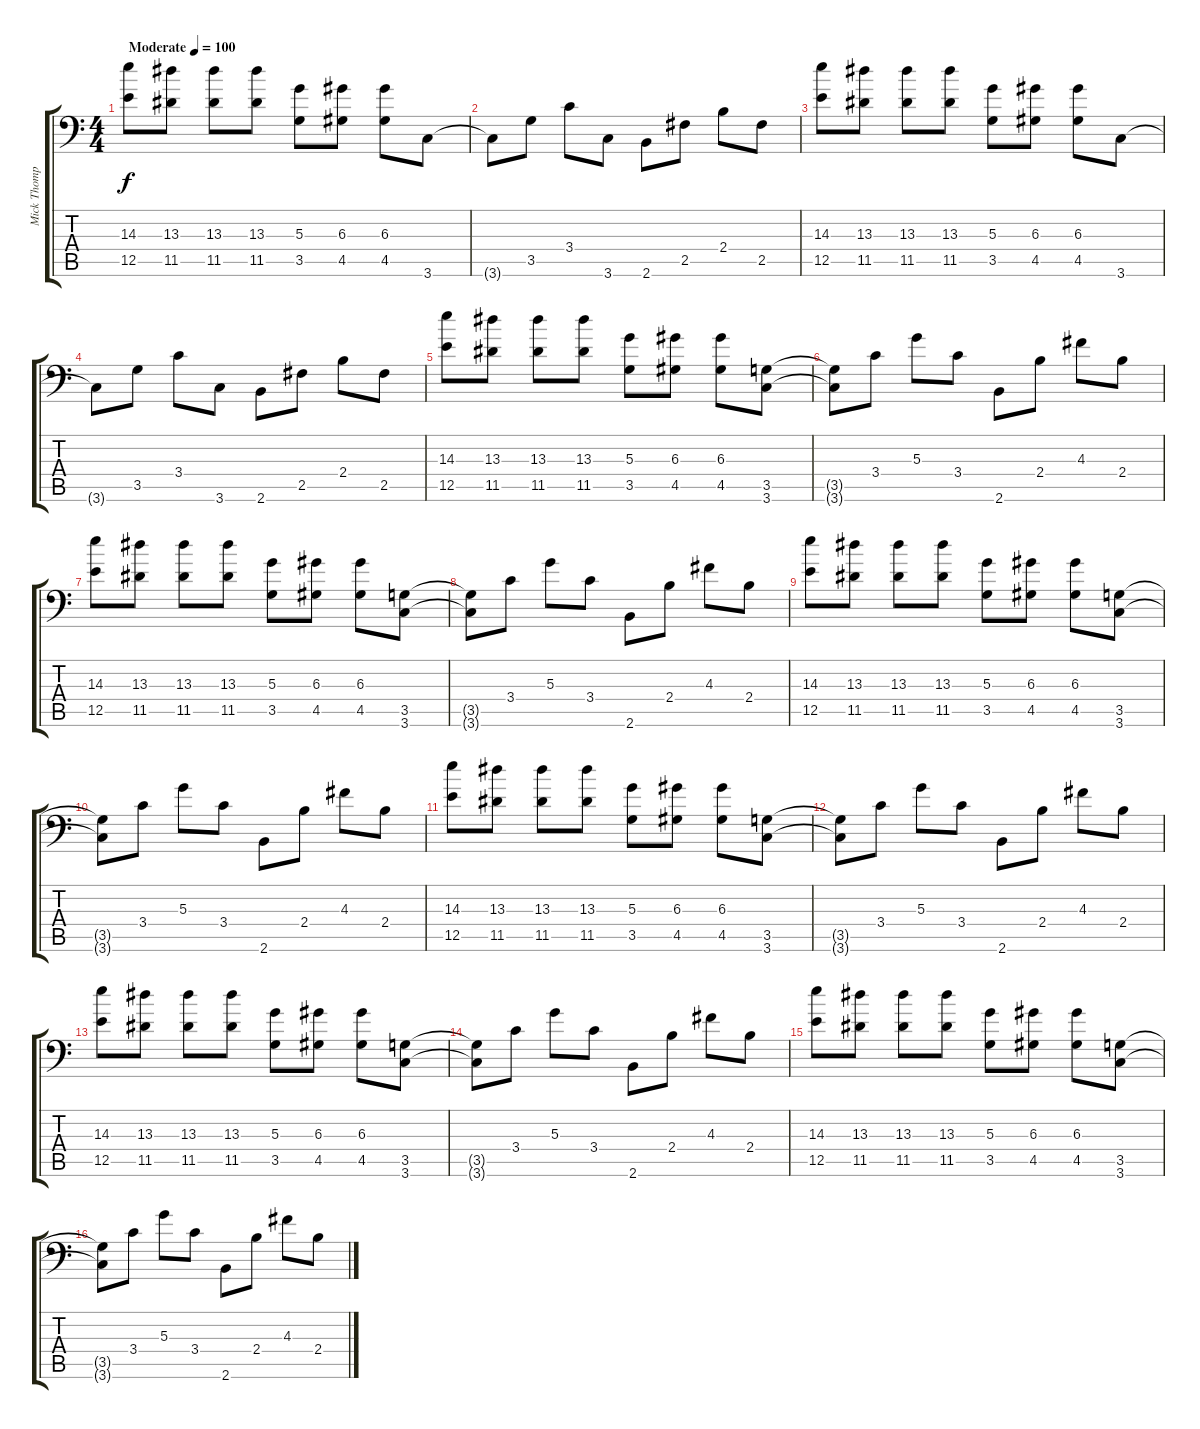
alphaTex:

\track ("Mick Thompson" "Mick Thomp") {instrument distortionguitar}
\staff {score tabs}
\tuning (B3 Gb3 D3 A2 E2 A1) {hide}
\ts (4 4)
\tempo (100 "Moderate")
\clef f4
\ks c
(14.3 12.5).8{dy f instrument distortionguitar} (13.3 11.5).8 (13.3 11.5).8 (13.3 11.5).8 (5.3 3.5).8 (6.3 4.5).8 (6.3 4.5).8 3.6.8 |
3.6{t}.8 3.5.8 3.4.8 3.6.8 2.6.8 2.5.8 2.4.8 2.5.8 |
(14.3 12.5).8 (13.3 11.5).8 (13.3 11.5).8 (13.3 11.5).8 (5.3 3.5).8 (6.3 4.5).8 (6.3 4.5).8 3.6.8 |
3.6{t}.8 3.5.8 3.4.8 3.6.8 2.6.8 2.5.8 2.4.8 2.5.8 |
(14.3 12.5).8 (13.3 11.5).8 (13.3 11.5).8 (13.3 11.5).8 (5.3 3.5).8 (6.3 4.5).8 (6.3 4.5).8 (3.5 3.6).8 |
(3.5{t} 3.6{t}).8 3.4.8 5.3.8 3.4.8 2.6.8 2.4.8 4.3.8 2.4.8 |
(14.3 12.5).8 (13.3 11.5).8 (13.3 11.5).8 (13.3 11.5).8 (5.3 3.5).8 (6.3 4.5).8 (6.3 4.5).8 (3.5 3.6).8 |
(3.5{t} 3.6{t}).8 3.4.8 5.3.8 3.4.8 2.6.8 2.4.8 4.3.8 2.4.8 |
(14.3 12.5).8 (13.3 11.5).8 (13.3 11.5).8 (13.3 11.5).8 (5.3 3.5).8 (6.3 4.5).8 (6.3 4.5).8 (3.5 3.6).8 |
(3.5{t} 3.6{t}).8 3.4.8 5.3.8 3.4.8 2.6.8 2.4.8 4.3.8 2.4.8 |
(14.3 12.5).8 (13.3 11.5).8 (13.3 11.5).8 (13.3 11.5).8 (5.3 3.5).8 (6.3 4.5).8 (6.3 4.5).8 (3.5 3.6).8 |
(3.5{t} 3.6{t}).8 3.4.8 5.3.8 3.4.8 2.6.8 2.4.8 4.3.8 2.4.8 |
(14.3 12.5).8 (13.3 11.5).8 (13.3 11.5).8 (13.3 11.5).8 (5.3 3.5).8 (6.3 4.5).8 (6.3 4.5).8 (3.5 3.6).8 |
(3.5{t} 3.6{t}).8 3.4.8 5.3.8 3.4.8 2.6.8 2.4.8 4.3.8 2.4.8 |
(14.3 12.5).8 (13.3 11.5).8 (13.3 11.5).8 (13.3 11.5).8 (5.3 3.5).8 (6.3 4.5).8 (6.3 4.5).8 (3.5 3.6).8 |
(3.5{t} 3.6{t}).8 3.4.8 5.3.8 3.4.8 2.6.8 2.4.8 4.3.8 2.4.8
